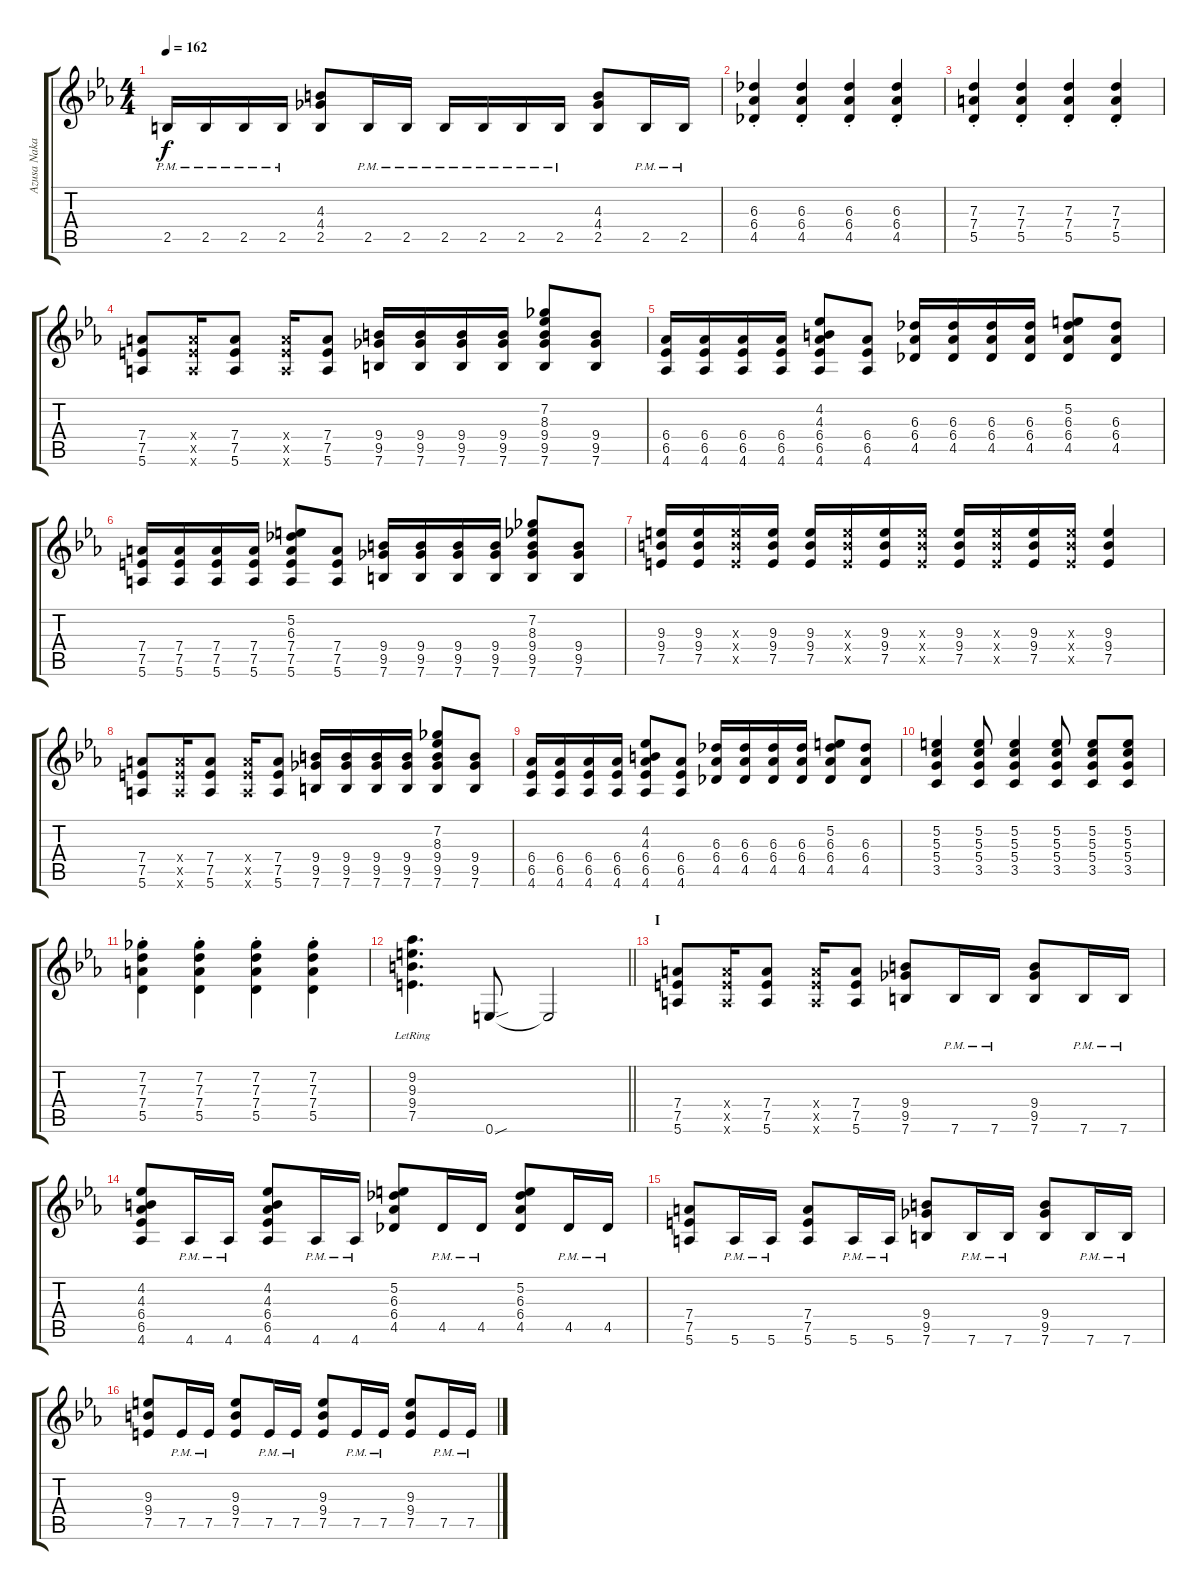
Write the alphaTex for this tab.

\track ("Azusa Nakano" "Azusa Naka") {instrument overdrivenguitar}
\staff {score tabs}
\tuning (E4 B3 G3 D3 A2 E2) {hide}
\ts (4 4)
\tempo 162
\clef g2
\ks eb
2.5{pm}.16{dy f} 2.5{pm}.16 2.5{pm}.16 2.5{pm}.16 (4.3 4.4 2.5).8 2.5{pm}.16 2.5{pm}.16 2.5{pm}.16 2.5{pm}.16 2.5{pm}.16 2.5{pm}.16 (4.3 4.4 2.5).8 2.5{pm}.16 2.5{pm}.16 |
(6.3{st} 6.4{st} 4.5{st}).4 (6.3{st} 6.4{st} 4.5{st}).4 (6.3{st} 6.4{st} 4.5{st}).4 (6.3{st} 6.4{st} 4.5{st}).4 |
(7.3{st} 7.4{st} 5.5{st}).4 (7.3{st} 7.4{st} 5.5{st}).4 (7.3{st} 7.4{st} 5.5{st}).4 (7.3{st} 7.4{st} 5.5{st}).4 |
(7.4 7.5 5.6).8 (7.4{x} 7.5{x} 5.6{x}).16 (7.4 7.5 5.6).8 (7.4{x} 7.5{x} 5.6{x}).16 (7.4 7.5 5.6).8 (9.4 9.5 7.6).16 (9.4 9.5 7.6).16 (9.4 9.5 7.6).16 (9.4 9.5 7.6).16 (7.2 8.3 9.4 9.5 7.6).8 (9.4 9.5 7.6).8 |
(6.4 6.5 4.6).16 (6.4 6.5 4.6).16 (6.4 6.5 4.6).16 (6.4 6.5 4.6).16 (4.2 4.3 6.4 6.5 4.6).8 (6.4 6.5 4.6).8 (6.3 6.4 4.5).16 (6.3 6.4 4.5).16 (6.3 6.4 4.5).16 (6.3 6.4 4.5).16 (5.2 6.3 6.4 4.5).8 (6.3 6.4 4.5).8 |
(7.4 7.5 5.6).16 (7.4 7.5 5.6).16 (7.4 7.5 5.6).16 (7.4 7.5 5.6).16 (5.2 6.3 7.4 7.5 5.6).8 (7.4 7.5 5.6).8 (9.4 9.5 7.6).16 (9.4 9.5 7.6).16 (9.4 9.5 7.6).16 (9.4 9.5 7.6).16 (7.2 8.3 9.4 9.5 7.6).8 (9.4 9.5 7.6).8 |
(9.3 9.4 7.5).16 (9.3 9.4 7.5).16 (9.3{x} 9.4{x} 7.5{x}).16 (9.3 9.4 7.5).16 (9.3 9.4 7.5).16 (9.3{x} 9.4{x} 7.5{x}).16 (9.3 9.4 7.5).16 (9.3{x} 9.4{x} 7.5{x}).16 (9.3 9.4 7.5).16 (9.3{x} 9.4{x} 7.5{x}).16 (9.3 9.4 7.5).16 (9.3{x} 9.4{x} 7.5{x}).16 (9.3 9.4 7.5).4 |
(7.4 7.5 5.6).8 (7.4{x} 7.5{x} 5.6{x}).16 (7.4 7.5 5.6).8 (7.4{x} 7.5{x} 5.6{x}).16 (7.4 7.5 5.6).8 (9.4 9.5 7.6).16 (9.4 9.5 7.6).16 (9.4 9.5 7.6).16 (9.4 9.5 7.6).16 (7.2 8.3 9.4 9.5 7.6).8 (9.4 9.5 7.6).8 |
(6.4 6.5 4.6).16 (6.4 6.5 4.6).16 (6.4 6.5 4.6).16 (6.4 6.5 4.6).16 (4.2 4.3 6.4 6.5 4.6).8 (6.4 6.5 4.6).8 (6.3 6.4 4.5).16 (6.3 6.4 4.5).16 (6.3 6.4 4.5).16 (6.3 6.4 4.5).16 (5.2 6.3 6.4 4.5).8 (6.3 6.4 4.5).8 |
(5.2 5.3 5.4 3.5).4 (5.2 5.3 5.4 3.5).8 (5.2 5.3 5.4 3.5).4 (5.2 5.3 5.4 3.5).8 (5.2 5.3 5.4 3.5).8 (5.2 5.3 5.4 3.5).8 |
(7.2{st} 7.3{st} 7.4{st} 5.5{st}).4 (7.2{st} 7.3{st} 7.4{st} 5.5{st}).4 (7.2{st} 7.3{st} 7.4{st} 5.5{st}).4 (7.2{st} 7.3{st} 7.4{st} 5.5{st}).4 |
\barLineRight lightlight
(9.2{lr} 9.3{lr} 9.4{lr} 7.5{lr}).4{d} 0.6{sou}.8 0.6{t}.2 |
\section ("" "I")
(7.4 7.5 5.6).8 (7.4{x} 7.5{x} 5.6{x}).16 (7.4 7.5 5.6).8 (7.4{x} 7.5{x} 5.6{x}).16 (7.4 7.5 5.6).8 (9.4 9.5 7.6).8 7.6{pm}.16 7.6{pm}.16 (9.4 9.5 7.6).8 7.6{pm}.16 7.6{pm}.16 |
(4.2 4.3 6.4 6.5 4.6).8 4.6{pm}.16 4.6{pm}.16 (4.2 4.3 6.4 6.5 4.6).8 4.6{pm}.16 4.6{pm}.16 (5.2 6.3 6.4 4.5).8 4.5{pm}.16 4.5{pm}.16 (5.2 6.3 6.4 4.5).8 4.5{pm}.16 4.5{pm}.16 |
(7.4 7.5 5.6).8 5.6{pm}.16 5.6{pm}.16 (7.4 7.5 5.6).8 5.6{pm}.16 5.6{pm}.16 (9.4 9.5 7.6).8 7.6{pm}.16 7.6{pm}.16 (9.4 9.5 7.6).8 7.6{pm}.16 7.6{pm}.16 |
(9.3 9.4 7.5).8 7.5{pm}.16 7.5{pm}.16 (9.3 9.4 7.5).8 7.5{pm}.16 7.5{pm}.16 (9.3 9.4 7.5).8 7.5{pm}.16 7.5{pm}.16 (9.3 9.4 7.5).8 7.5{pm}.16 7.5{pm}.16
